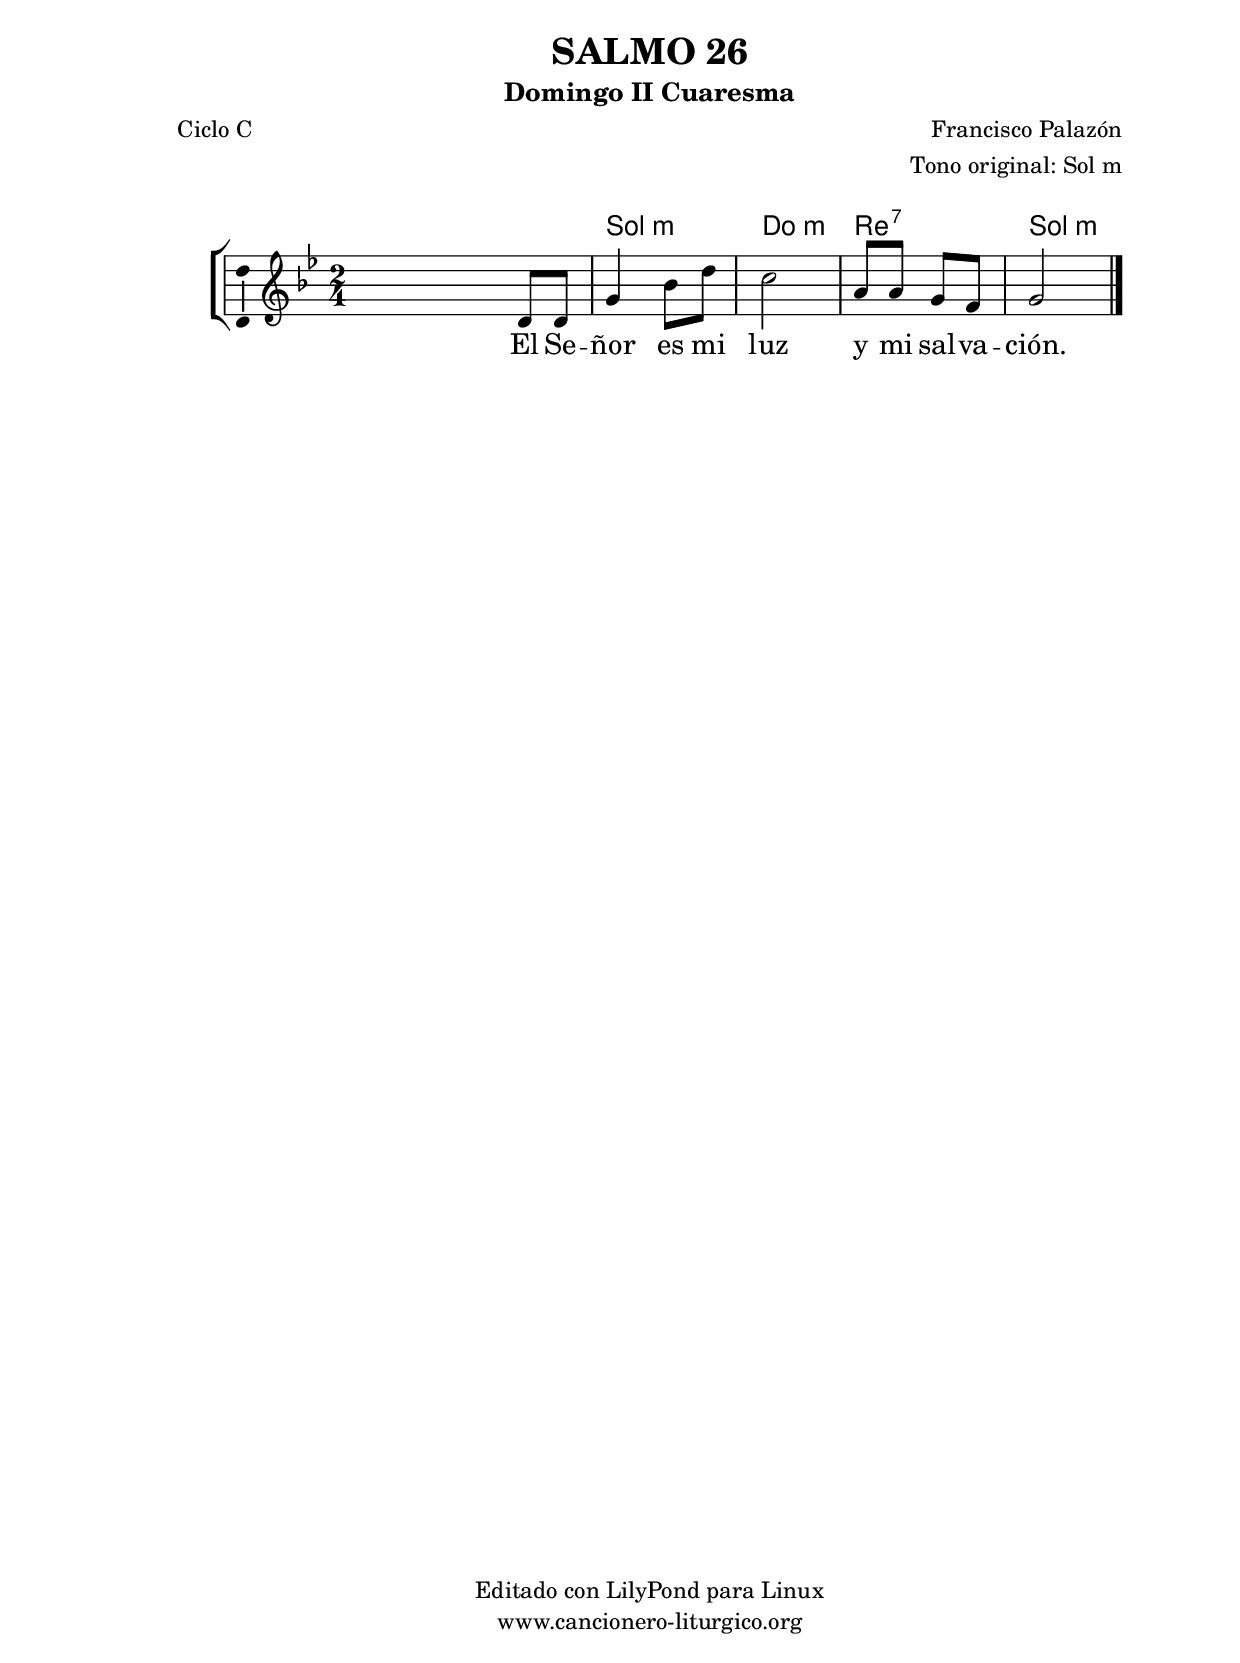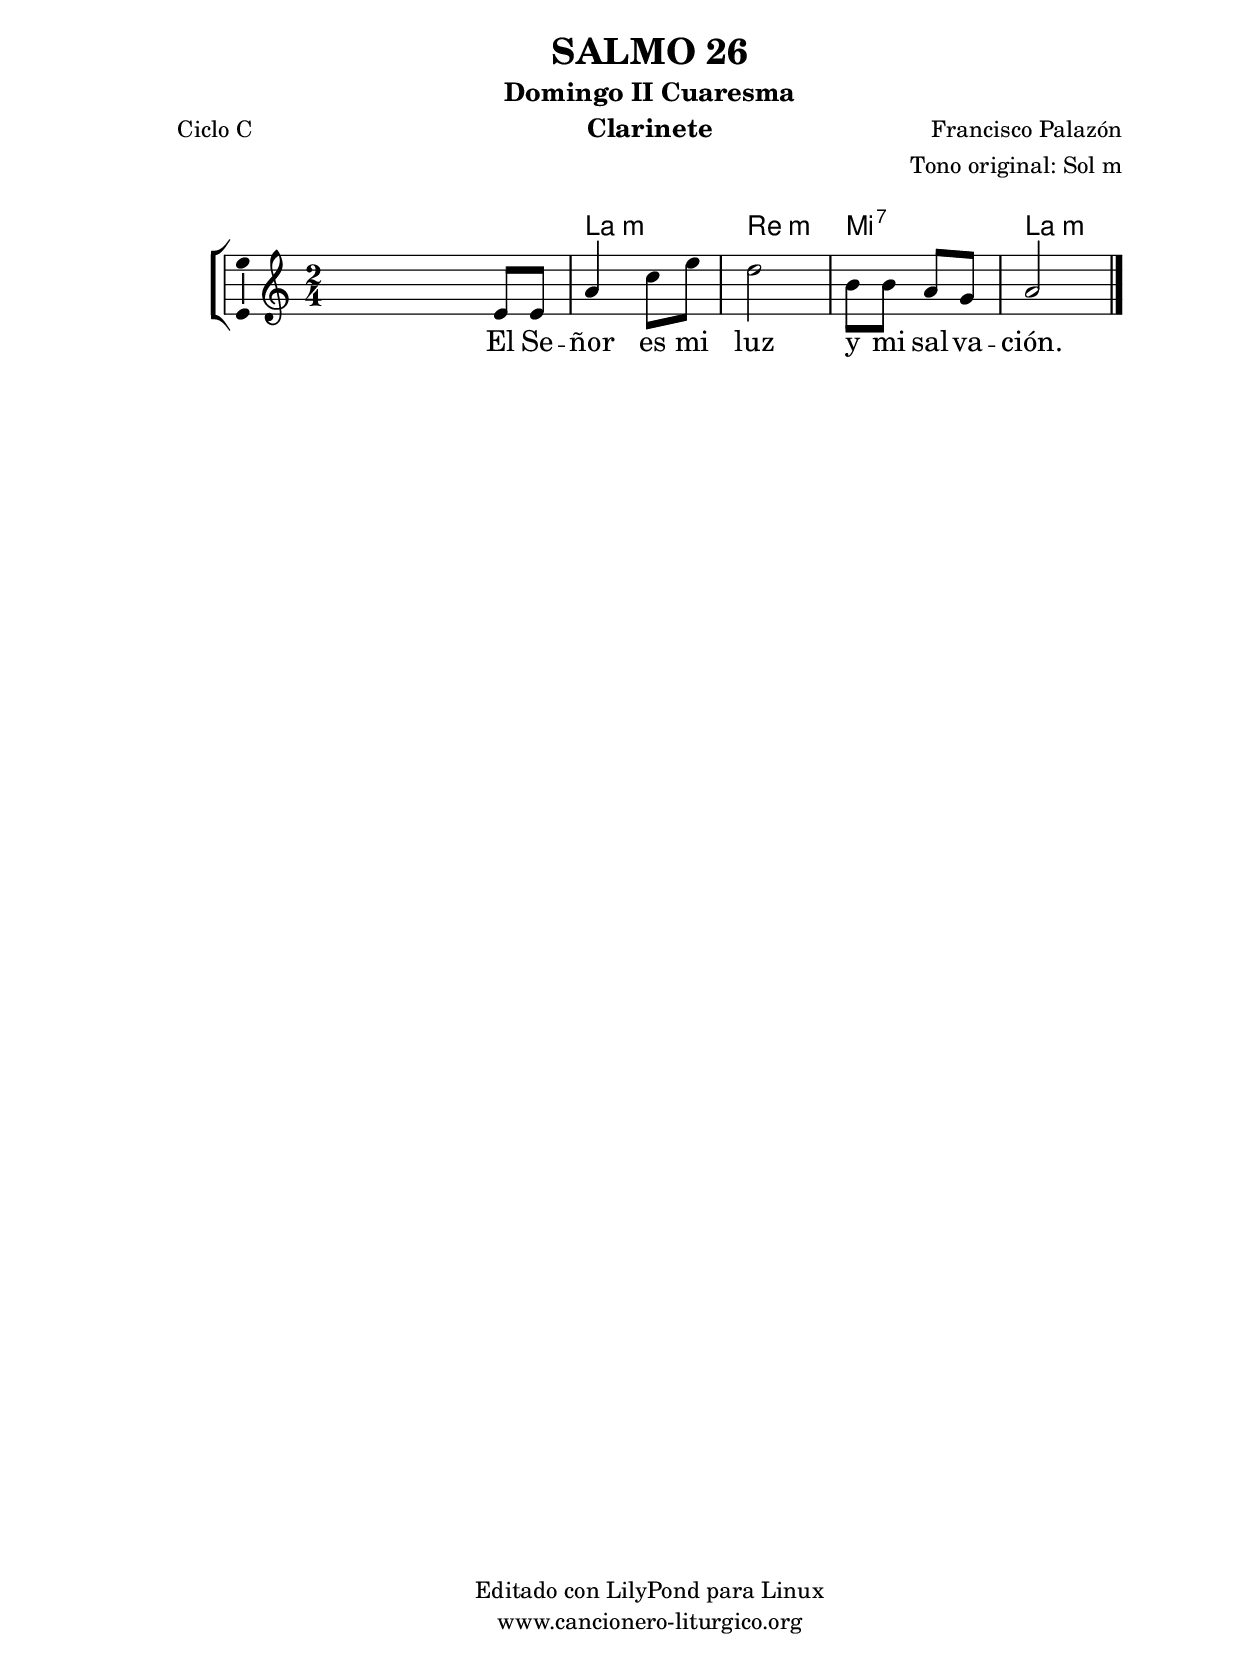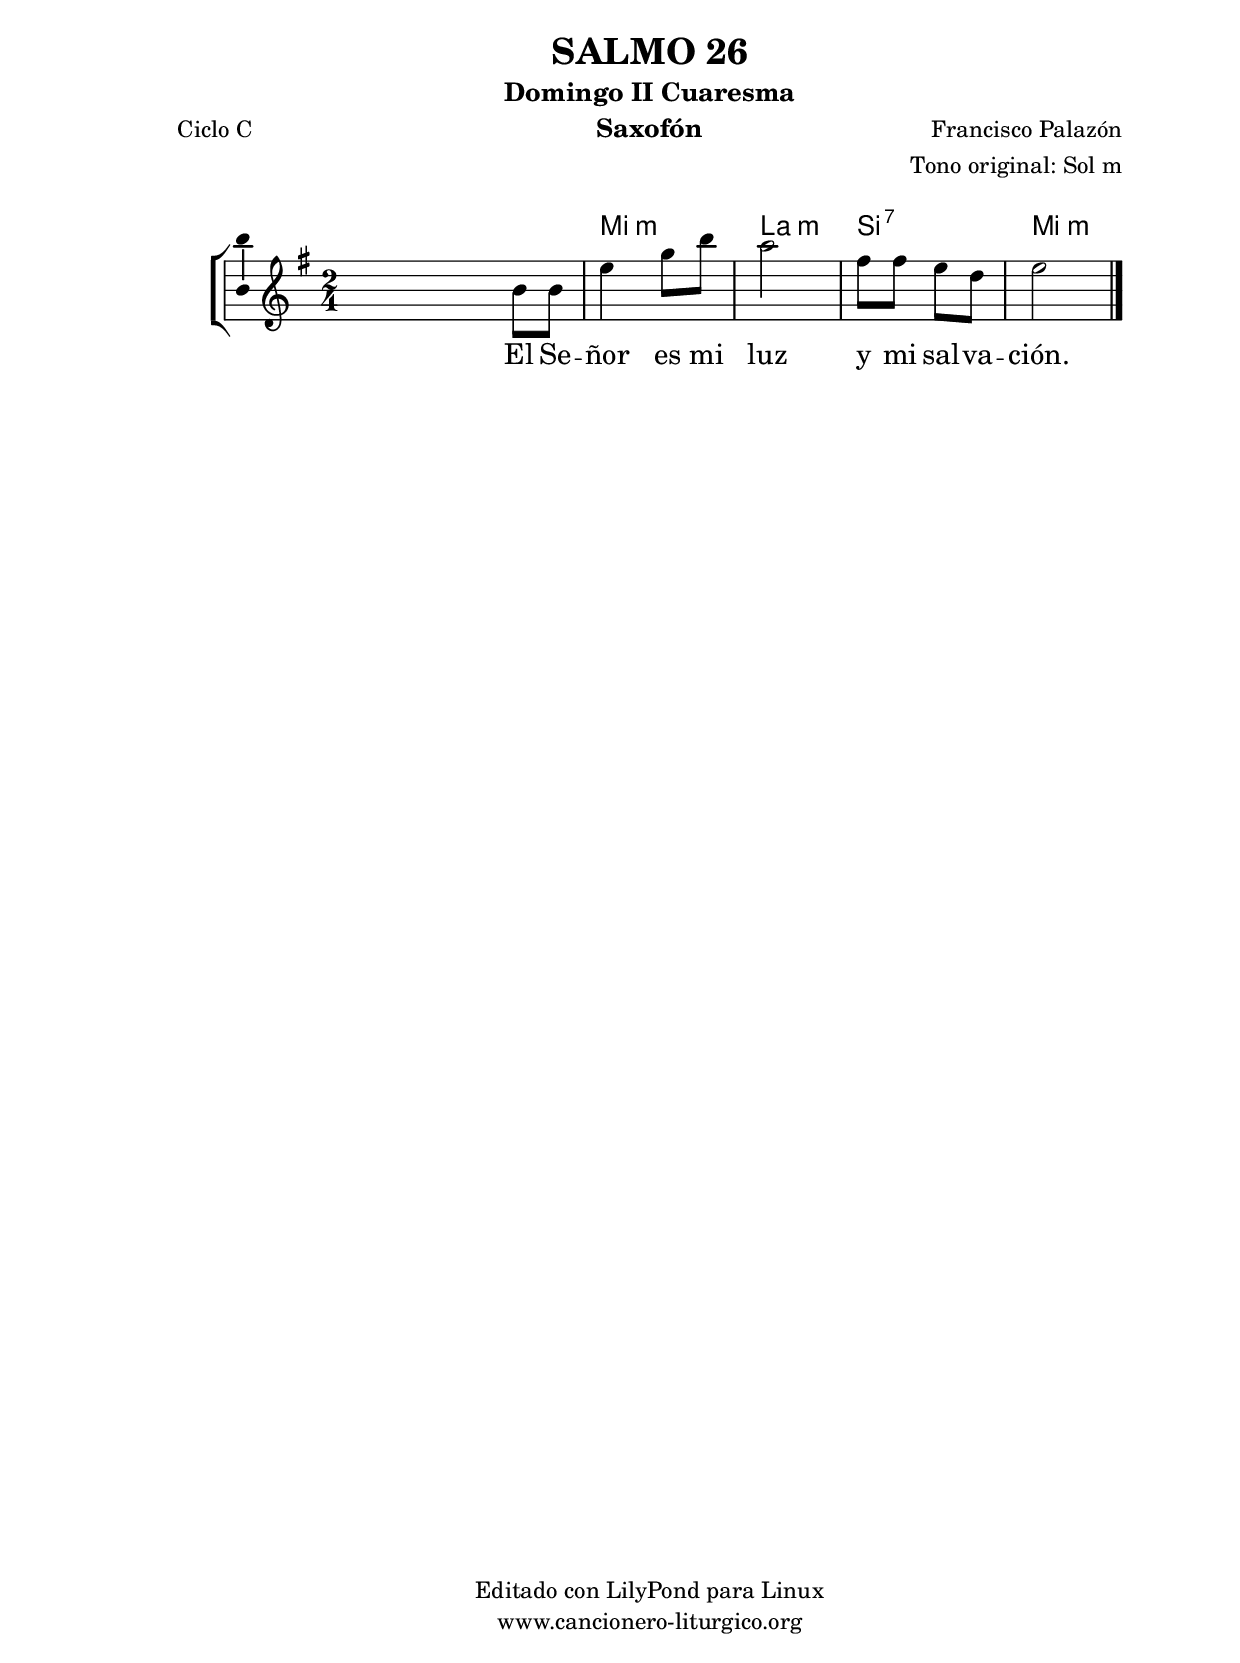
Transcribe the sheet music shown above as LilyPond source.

%
%para convertir .midi en .wav:
%timidity filename.midi -Ow -o finename.wav
%
%
%Para convertir de .wav a .mp3:
%lame -h -m j filename.wav
%
%
%para escuchar el midi:
%timidity nombrefichero.midi
%


%versión de lilypond para la que se ha escrito esta partitura:
\version "2.16.0"

	%Tamaño papel
	#(set-default-paper-size "a4")
	%Tamaño partitura
	#(set-global-staff-size 20)
	%No responde al pulsar sobre una nota
	#(ly:set-option 'point-and-click #f)

%parámetros del encabezamiento:
\header {
	title = "SALMO 26"
	subtitle = "Domingo II Cuaresma"
	composer = "Francisco Palazón"
	poet = "Ciclo C"
	meter = ""
	arranger = "Tono original: Sol m"
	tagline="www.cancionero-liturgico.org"
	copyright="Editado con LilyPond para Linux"
	tiempo = "Cuaresma"
	usos = "Salmo"
	letra = "El Señor es mi luz y mi salvación."
	}

%parámetros asociados al papel:
\paper  {
	oddHeaderMarkup = \markup {\fill-line { \on-the-fly #not-first-page \fromproperty #'header:title \on-the-fly #not-first-page \fromproperty #'header:composer }}
	evenHeaderMarkup = \markup {\fill-line { \fromproperty #'header:composer \fromproperty #'header:title }}
	#(set-paper-size "a4")
	print-page-number = ##f
	first-page-number = 1
	print-first-page-number = ##f
%	head-separation = 3.0 \cm
	top-margin = 2.0 \cm
	bottom-margin = 0.5\cm
%%%	bottom-margin = -1.0\cm
	left-margin = 3.0 \cm
	line-width = 16.0 \cm 
	indent = 8\mm
	interscoreline = 2.\mm
	between-system-space = 15\mm
%	para que las partituras no llenen la hoja:
	ragged-bottom = ##t
%	idem para la última hoja:
	ragged-last-bottom = ##f
%	para que las partituras llenen el ancho del papel:
	ragged-last = ##f
	after-title-space = 2.5 \cm
%page-count=1
%system-count=8

	%Flexible Vertical Spacing
%	markup-markup-spacing =
%	#'((basic-distance . 15) (minimum-distance . 15) (padding . 3))
	markup-system-spacing =
	#'((basic-distance . 15) (minimum-distance . 15) (padding . 3))
	system-system-spacing =
	#'((basic-distance . 15) (minimum-distance . 15) (padding . 3))
	score-system-spacing =
	#'((basic-distance . 15) (minimum-distance . 15) (padding . 5))
%	top-system-spacing = % header
%	#'((basic-distance . 8) (minimum-distance . 0) (padding . 3))
%	top-markup-spacing =
%	#'((basic-distance . 20) (minimum-distance . 20) (padding . 3))
	last-bottom-spacing = % footer
	#'((basic-distance . 5) (minimum-distance . 5) (padding . 3))
%	score-markup-spacing =
%	#'((basic-distance . 16) (minimum-distance . 13) (padding . 3))

	}


%parámetros que afectan a toda la partitura:
global =  {
	%clave de sol (G):
	\clef G
	%armadura:
%	\transpose g a
	\key g \minor
	\tempo 4=100
	\set Score.tempoHideNote = ##t
	}


acordes = {
	\italianChords
	\chordmode {
%	\transpose g a
{
s2 g2:m c:m d:7 g:m

	}
	}
}


melodia = 
{
%	\transpose g a
	\relative c'{
	\time 2/4

s4 d8 d
g4 bes8 d
c2
a8 a g f
g2

	\bar "|."
	}
	}


texto = \lyricmode {
El Se -- ñor es mi luz y mi sal -- va -- ción.
	}


acordesStaff = \context ChordNames = acordesStaff <<
	\set chordChanges = ##t
	\acordes
	>>


vozStaff = \context Voice = vozStaff
\with {\consists "Ambitus_engraver"}
<<
%	\set Staff.instrumentName = ""
%	\set Staff.shortInstrumentName = ""
%	\set Staff.midiInstrument = #"clarinet"
%	\set Staff.midiInstrument = #"cello"
%	\set Staff.midiInstrument = #"flute"
	\set Staff.midiInstrument = #"electric guitar (jazz)"
%	\set Staff.midiInstrument = #"english horn"
%	\set Staff.midiInstrument = #"violin"
%	\set Staff.midiInstrument = #"glockenspiel"
	\set Staff.midiMinimumVolume = #0.7
	\set Staff.midiMaximumVolume = #0.9
	\global
	\melodia
	>>


textoStaff = \context Lyrics = textoStaff <<
	\lyricsto vozStaff \texto
	>>

\book {
	\score {
		\context ChoirStaff {
			\override StaffGroup.SystemStartBracket #'collapse-height = #1
			\override Score.SystemStartBar #'collapse-height = #1
			<<
			\acordesStaff
			\vozStaff
			\textoStaff
			>>
			}
		\layout {
	    		\context {
				\Lyrics
				\override LyricText #'font-size = #2
				}
	   		 \context {
				\Score
				%fontSize = #3
				\override StaffSymbol #'staff-space = #(magstep +3)
				%\override Beam #'thickness = #0.55
				%\override SpacingSpanner #'spacing-increment = #1.0
				%\override Slur #'height-limit = #1.5
				}
			}
		}
	\score {
		\unfoldRepeats
		\context ChoirStaff {
			<<
			\acordesStaff
			\vozStaff
			>>
			}
		\midi {
	  		\context {
	  			\Score
				tempoWholesPerMinute = #(ly:make-moment 70 4)
				}
			}
		}
	}

%Partitura para clarinete
#(define output-suffix "C")
\book {
	\header{
		instrument = "Clarinete"
		}
	\score {
		\context ChoirStaff {
			\override StaffGroup.SystemStartBracket #'collapse-height = #1
			\override Score.SystemStartBar #'collapse-height = #1
\transpose c d
			<<
			\acordesStaff
			\vozStaff
			\textoStaff
			>>
			}
		\layout {
	    		\context {
				\Lyrics
				\override LyricText #'font-size = #2
				}
	   		 \context {
				\Score
				\override StaffSymbol #'staff-space = #(magstep +3)
				}
			}
		}
	}

%Partitura para saxofón
#(define output-suffix "S")
\book {
	\header{
		instrument = "Saxofón"
		}
	\score {
		\context ChoirStaff {
			\override StaffGroup.SystemStartBracket #'collapse-height = #1
			\override Score.SystemStartBar #'collapse-height = #1
\transpose c a
			<<
			\acordesStaff
			\vozStaff
			\textoStaff
			>>
			}
		\layout {
	    		\context {
				\Lyrics
				\override LyricText #'font-size = #2
				}
	   		 \context {
				\Score
				\override StaffSymbol #'staff-space = #(magstep +3)
				}
			}
		}
	}

